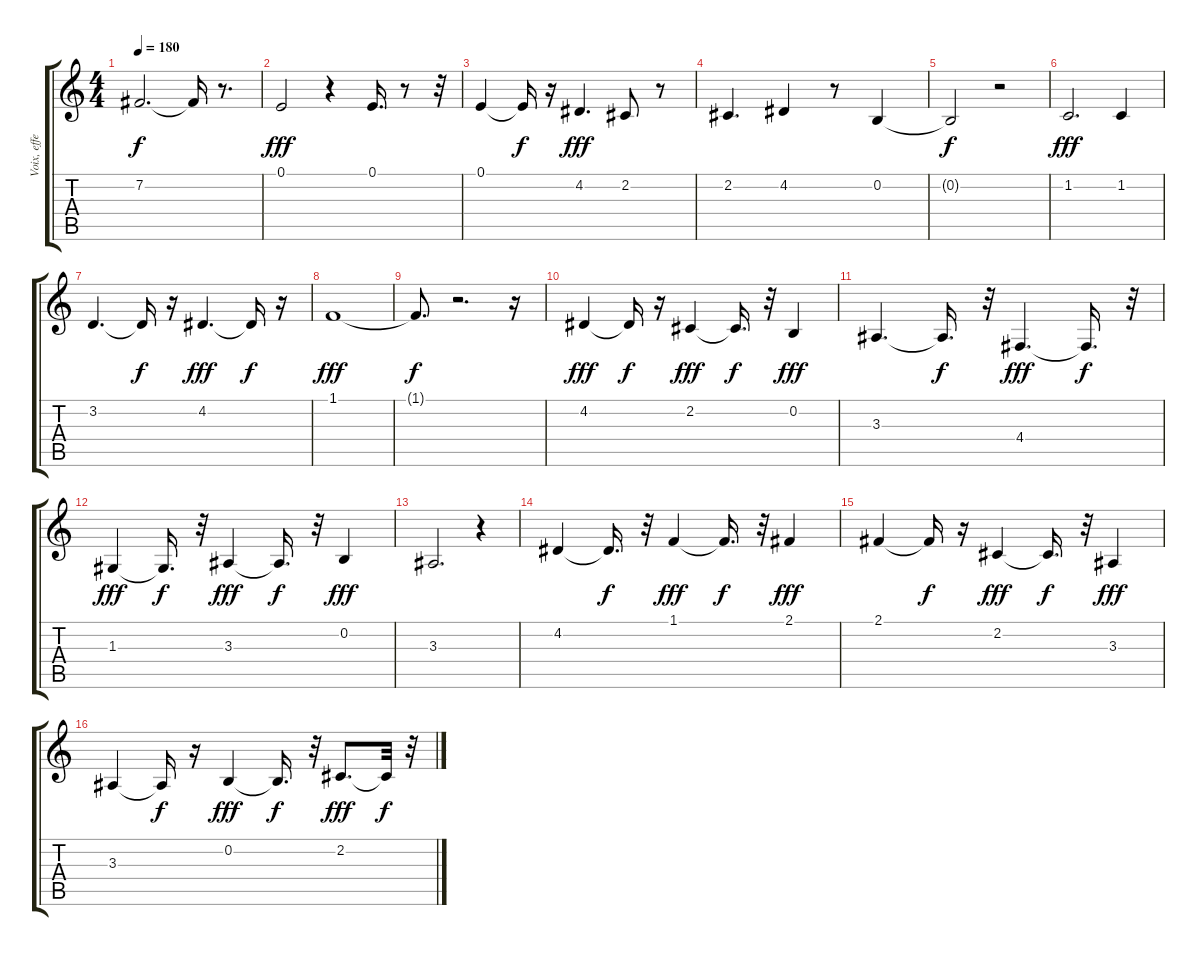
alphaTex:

\track ("Voix, effets" "Voix, effe") {instrument seashore}
\staff {score tabs}
\tuning (E4 B3 G3 D3 A2 E2) {hide}
\ts (4 4)
\tempo 180
\clef g2
\ks c
7.2{t}.2{d dy f} 7.2{t}.16 r.8{d} |
0.1.2{dy fff} r.4 0.1.16{d} r.8 r.32 |
0.1.4 0.1{t}.16{dy f} r.16 4.2.4{d dy fff} 2.2.8 r.8 |
2.2.4{d} 4.2.4 r.8 0.2.4 |
0.2{t}.2{dy f} r.2 |
1.2.2{d dy fff} 1.2.4 |
3.2.4{d} 3.2{t}.16{dy f} r.16 4.2.4{d dy fff} 4.2{t}.16{dy f} r.16 |
1.1.1{dy fff} |
1.1{t}.8{d dy f} r.2{d} r.16 |
4.2.4{dy fff} 4.2{t}.16{dy f} r.16 2.2.4{dy fff} 2.2{t}.16{d dy f} r.32 0.2.4{dy fff} |
3.3.4{d} 3.3{t}.16{d dy f} r.32 4.4.4{d dy fff} 4.4{t}.16{d dy f} r.32 |
1.3.4{dy fff} 1.3{t}.16{d dy f} r.32 3.3.4{dy fff} 3.3{t}.16{d dy f} r.32 0.2.4{dy fff} |
3.3.2{d} r.4 |
4.2.4 4.2{t}.16{d dy f} r.32 1.1.4{dy fff} 1.1{t}.16{d dy f} r.32 2.1.4{dy fff} |
2.1.4 2.1{t}.16{dy f} r.16 2.2.4{dy fff} 2.2{t}.16{d dy f} r.32 3.3.4{dy fff} |
3.3.4 3.3{t}.16{dy f} r.16 0.2.4{dy fff} 0.2{t}.16{d dy f} r.32 2.2.8{d dy fff} 2.2{t}.32{dy f} r.32
